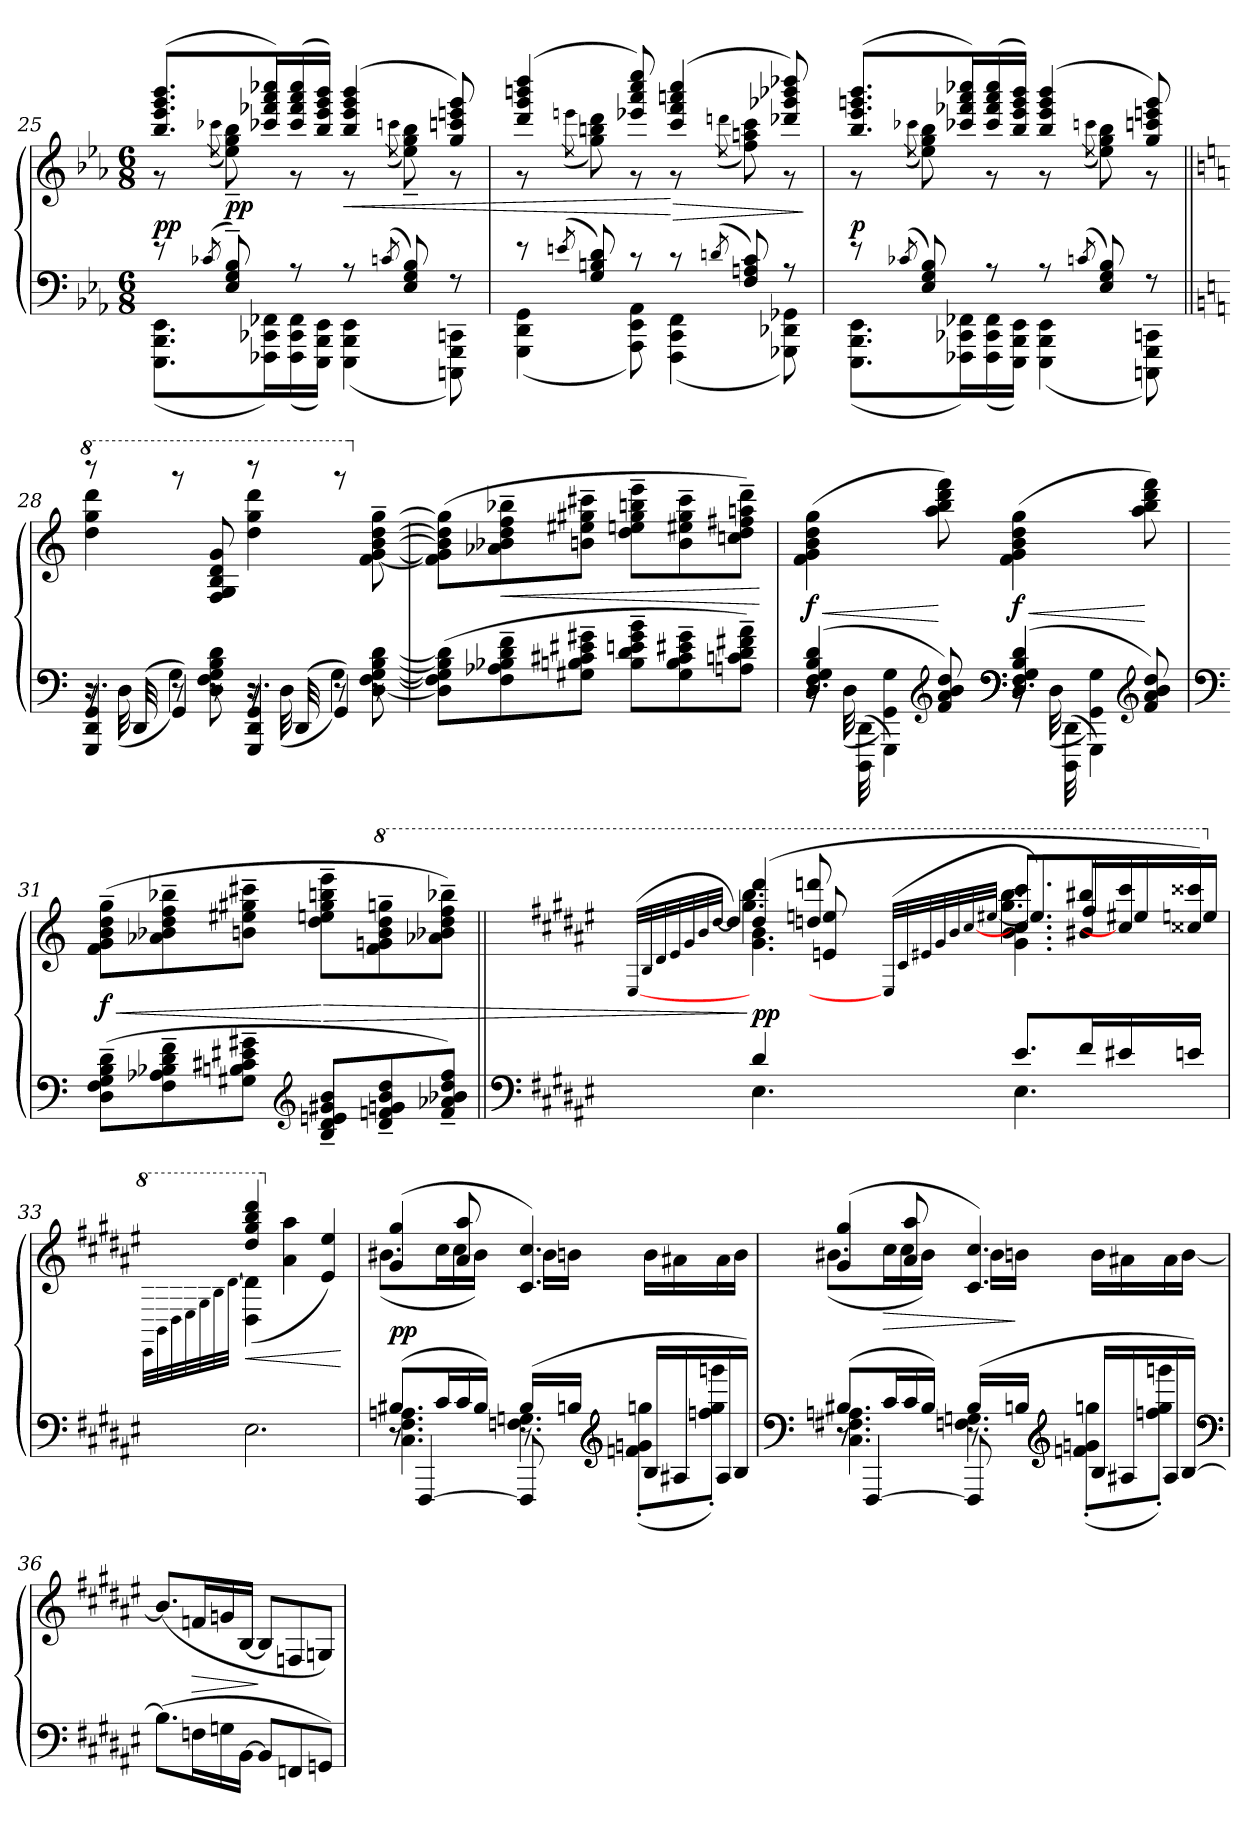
**kern	**kern	**dynam
*part1	*part1	*part1
*staff2	*staff1	*staff1/2
*clefF4	*clefG2	*
*k[b-e-a-]	*k[b-e-a-]	*
*M6/8	*M6/8	*
=25	=25	=25
*^	*^	*
8r	(<8.EEE- 8.BBB- 8.EE-L	(>8.bb- 8.eee- 8.ggg 8.bbb-L	8r	pp
(<8qc-X/	.	.	(>8qccc-X\	.
8E-~ 8G~ 8B-~)	.	.	8ee-~ 8gg~ 8bb-~)	pp
.	16FFF-X 16CC-X 16FF-XL)	16ccc-X 16fff-X 16aaa- 16cccc-XL)	.	.
8r	(<16FFF- 16CC- 16FF-	(>16ccc- 16fff- 16aaa- 16cccc-	8r	.
.	16EEE- 16BBB- 16EE-JJ)	16bb- 16eee- 16ggg 16bbb-JJ)	.	.
8r	(<4EEE- 4BBB- 4EE-	(>4bb- 4eee- 4ggg 4bbb-	8r	<
(<8qcn/	.	.	(>8qcccn\	.
8E- 8G 8B-)	.	.	8ee-~ 8gg~ 8bb-~)	.
8r	8CCCn 8GGG 8CCn)	8gg 8cccn 8eeen 8ggg)	8r	.
=26	=26	=26	=26	=26
8r	(<4GGG 4DD 4GG	(>4ddd 4ggg 4bbbn 4dddd	8r	.
(<8qen/	.	.	(>8qeeen\	.
8G 8Bn 8d)	.	.	8gg 8bbn 8ddd)	.
8r	8AAA- 8EE- 8AA-)	8eee-X 8aaa- 8cccc 8eeee-)	8r	.
8r	(<4FFF 4CC 4FF	(>4ccc 4fff 4aaan 4cccc	8r	[ >
(<8qdn/	.	.	(>8qdddn\	.
8F 8An 8c)	.	.	8ff 8aan 8ccc)	.
8r	8GGG-X 8DD-X 8GG-X)	8ddd-X 8ggg-X 8bbb-X 8dddd-X)	8r	.
*v	*v	*	*	*
*	*v	*v	*
.	.	]
=27	=27	=27
*^	*^	*
8r	(<8.EEE- 8.BBB- 8.EE-L	(>8.bb- 8.eee- 8.gggn 8.bbb-L	8r	p
(<8qc-X/	.	.	(>8qccc-X\	.
8E- 8G 8B-)	.	.	8ee- 8gg 8bb-)	.
.	16FFF-X 16CC-X 16FF-XL)	16ccc-X 16fff-X 16aaa- 16cccc-XL)	.	.
8r	(<16FFF- 16CC- 16FF-	(>16ccc- 16fff- 16aaa- 16cccc-	8r	.
.	16EEE- 16BBB- 16EE-JJ)	16bb- 16eee- 16ggg 16bbb-JJ)	.	.
8r	(<4EEE- 4BBB- 4EE-	(>4bb- 4eee- 4ggg 4bbb-	8r	.
(<8qcn/	.	.	(>8qcccn\	.
8E- 8G 8B-)	.	.	8ee- 8gg 8bb-)	.
8r	8CCCn 8GGG 8CCn)	8gg 8cccn 8eeen 8ggg)	8r	.
*v	*v	*	*	*
=28||	=28||	=28||	=28||
*k[]	*k[]	*	*
*^	*	*	*
*	*^	*	*	*
*	*	*^	*	*	*
*	*	*	*	*8va	*	*
4GGG 4DD 4GG	8r	16.r	16.r	8r	4ddd 4ggg 4dddd	.
.	.	(32DD	(32D	.	.	.
.	8r	4GG)	4G)	8r	.	.
8r	8D 8F 8G 8B 8d	.	.	8f 8g 8b 8dd 8gg	8ryy	.
4GGG 4DD 4GG	8r	16.r	16.r	8r	4ddd 4ggg 4dddd	.
.	.	(32DD	(32D	.	.	.
.	8r	4GG)	4G)	8r	.	.
*	*	*	*	*X8va	*	*
8r	[8D [8F [8G [8B [8d	.	.	[8f~ [8g~ [8b~ [8dd~ [8gg~	8ryy	.
*v	*v	*v	*v	*	*	*
*	*v	*v	*
=29	=29	=29
(>8D] 8F] 8G] 8B] 8d]L	(>8f] 8g] 8b] 8dd] 8gg]L	.
8F~ 8A-X~ 8B-X~ 8d~ 8f~	8a-X~ 8b-X~ 8dd~ 8ff~ 8bb-X~	<
8G#X~ 8Bn~ 8c#X~ 8e#X~ 8g#X~J	8bn~ 8ee#X~ 8gg#X~ 8ccc#X~J	.
8B~ 8d~ 8en~ 8g#~ 8b~L	8dd~ 8een~ 8gg#~ 8bbn~ 8eee~L	.
8G#~ 8B~ 8c#~ 8e#X~ 8g#~	8b~ 8ee#X~ 8gg#~ 8ccc#~	.
8An~ 8cn~ 8d~ 8f#X~ 8a~J)	8ccn~ 8dd~ 8ff#X~ 8aan~ 8ddd~J)	.
.	.	[
=30	=30	=30
*^	*	*
*	*^	*	*
(>4D 4F 4G 4B 4d	16.r	16.r	(>4f 4g 4b 4dd 4gg	< f
.	(>32D	(<32DDD\ 32DD\	.	.
.	4GG 4G)	4GGG\)	.	.
*clefG2	*	*	*	*
8f 8a 8b 8dd)	.	.	8aa 8bb 8ddd 8fff)	[
*clefF4	*	*	*	*
(>4D 4F 4G 4B 4d	16.r	16.r	(>4f 4g 4b 4dd 4gg	< f
.	(>32D	(<32DDD\ 32DD\	.	.
.	4GG 4G)	4GGG\)	.	.
*clefG2	*	*	*	*
8f 8a 8b 8dd)	.	.	8aa 8bb 8ddd 8fff)	[
*v	*v	*v	*	*
=31	=31	=31
*clefF4	*	*
(>8D~ 8F~ 8G~ 8B~ 8d~L	(>8f~ 8g~ 8b~ 8dd~ 8gg~L	< f
8F~ 8A-X~ 8B-X~ 8d~ 8f~	8a-X~ 8b-X~ 8dd~ 8ff~ 8bb-X~	.
8G#X~ 8Bn~ 8c#X~ 8e#X~ 8g#X~J	8bn~ 8ee#X~ 8gg#X~ 8ccc#X~J	.
*clefG2	*	*
8B~ 8d~ 8en~ 8g#X~ 8b~L	8dd~ 8een~ 8gg#~ 8bbn~ 8eee~L	[ >
*	*8va	*
8d~ 8fn~ 8gn~ 8b~ 8dd~	8ff~ 8ggn~ 8bb~ 8ddd~ 8gggn~	.
8f~ 8a-X~ 8b-X~ 8dd~ 8ff~J)	8aa-X~ 8bb-X~ 8ddd~ 8fff~ 8bbb-X~J)	.
=32||	=32||	=32||
*clefF4	*	*
*k[f#c#g#d#a#e#]	*k[f#c#g#d#a#e#]	*
*	*^	*
*	*	*^	*
.	.	.	(<[32qqe#/LLL	.
.	.	.	32qqb/	.
.	.	.	32qqdd#/	.
.	.	.	32qqee#/	.
.	.	.	32qqgg#/	.
.	.	.	32qqbb/	.
.	.	.	[32qqddd#/JJJ	.
*^	*	*	*^	*
4d#	4.E#	(>4ddd# 4dddd#	4.ggg# 4.bbb	4ddd#/])	4.gg#\ 4.bb\	] pp
8ryy	.	8dddn 8ddddn	.	8een/ 8eeen/	.	.
.	.	.	.	(<32qqe#/LLL]	.	.
.	.	.	.	32qqcc#/	.	.
.	.	.	.	32qqee#X/	.	.
.	.	.	.	32qqgg#/	.	.
.	.	.	.	32qqbb/	.	.
.	.	.	.	[32qqccc#/	.	.
.	.	.	.	[32qqeee#X/JJJ	.	.
8.e#L	4.E#	8.ccc# 8.cccc#L	4.ggg# 4.bbb	8.eee#/L])	4.gg#\ 4.bb\ 4.ccc#\	.
16f#L	.	16bb#X 16bbb#XL	.	16fff#/L	.	.
16e#X	.	16ccc#] 16cccc#	.	16eee#X/	.	.
16enJJ	.	16ccc##X 16cccc##XJJ)	.	16eeen/JJ	.	.
*v	*v	*	*	*	*	*
*	*	*v	*v	*v	*
=33	=33	=33	=33
*	*X8va	*	*
*	*8va	*	*
.	.	32qqE#\LLL	.
.	.	32qqB\	.
.	.	32qqd#\	.
.	.	32qqe#\	.
.	.	32qqg#\	.
.	.	32qqb\	.
.	.	[32qqdd#\JJJ	.
2.E#	4ddd# 4ggg# 4bbb 4dddd#	(<4d# 4dd#]	<
*	*X8va	*	*
.	4a# 4aa#	2ryy	.
.	4e# 4ee#)	.	.
*	*v	*v	*
.	.	[
=34	=34	=34
*^	*^	*
*	*^	*	*	*
*	*	*^	*	*	*
(>8.B#XL	4.C# 4.F# 4.An	8r	8r	(>4g# 4gg#	(<8.b#XL	pp
.	.	[4FFF#/	4ryy	.	.	.
16c#L	.	.	.	.	16cc#L	.
16c#	.	.	.	8a# 8aa#	16cc#	.
16B#JJ)	.	.	.	.	16b#JJ)	.
(>16B#LL	4.Fn 4.Gn	8FFF#/]	8r	4.c# 4.cc#)	16b#LL	.
16BnJJ	.	.	.	.	16bnJJ	.
*clefG2	*	*	*	*	*	*
16BLL	.	4ryy	(<8fn'\ 8gn'\ 8ggn'\L	.	16bLL	.
16A#X	.	.	.	.	16a#X	.
16A#	.	.	8ffn'\ 8gg'\ 8gggn'\J)	.	16a#	.
16BJJ)	.	.	.	.	16bJJ	.
=35	=35	=35	=35	=35	=35	=35
*clefF4	*	*	*	*	*	*
(>8.B#XL	4.C# 4.F#X 4.An	8r	8r	(>4g# 4gg#	(<8.b#XL	.
.	.	[4FFF#/	4ryy	.	.	.
16c#L	.	.	.	.	16cc#L	>
16c#	.	.	.	8a# 8aa#	16cc#	.
16B#JJ)	.	.	.	.	16b#JJ)	.
(>16B#LL	4.Fn 4.Gn	8FFF#/]	8r	4.c# 4.cc#)	16b#LL	.
16BnJJ	.	.	.	.	16bnJJ	]
*clefG2	*	*	*	*	*	*
16BLL	.	4ryy	(<8fn'\ 8gn'\ 8ggn'\L	.	16bLL	.
16A#X	.	.	.	.	16a#X	.
16A#	.	.	8ffn'\ 8gg'\ 8gggn'\J)	.	16a#	.
[16BJJ)	.	.	.	.	[16bJJ	.
*v	*v	*v	*v	*	*	*
*	*v	*v	*
*clefF4	*	*
=36	=36	=36
(>8.BL]	(<8.bL]	.
16FnL	16fnL	>
16Gn	16gn	.
[16BBJJ	[16BJJ	.
8BBL]	8BL]	]
8FFn	8Fn	.
8GGnJ)	8GnJ)	.
=	=	=
*-	*-	*-
